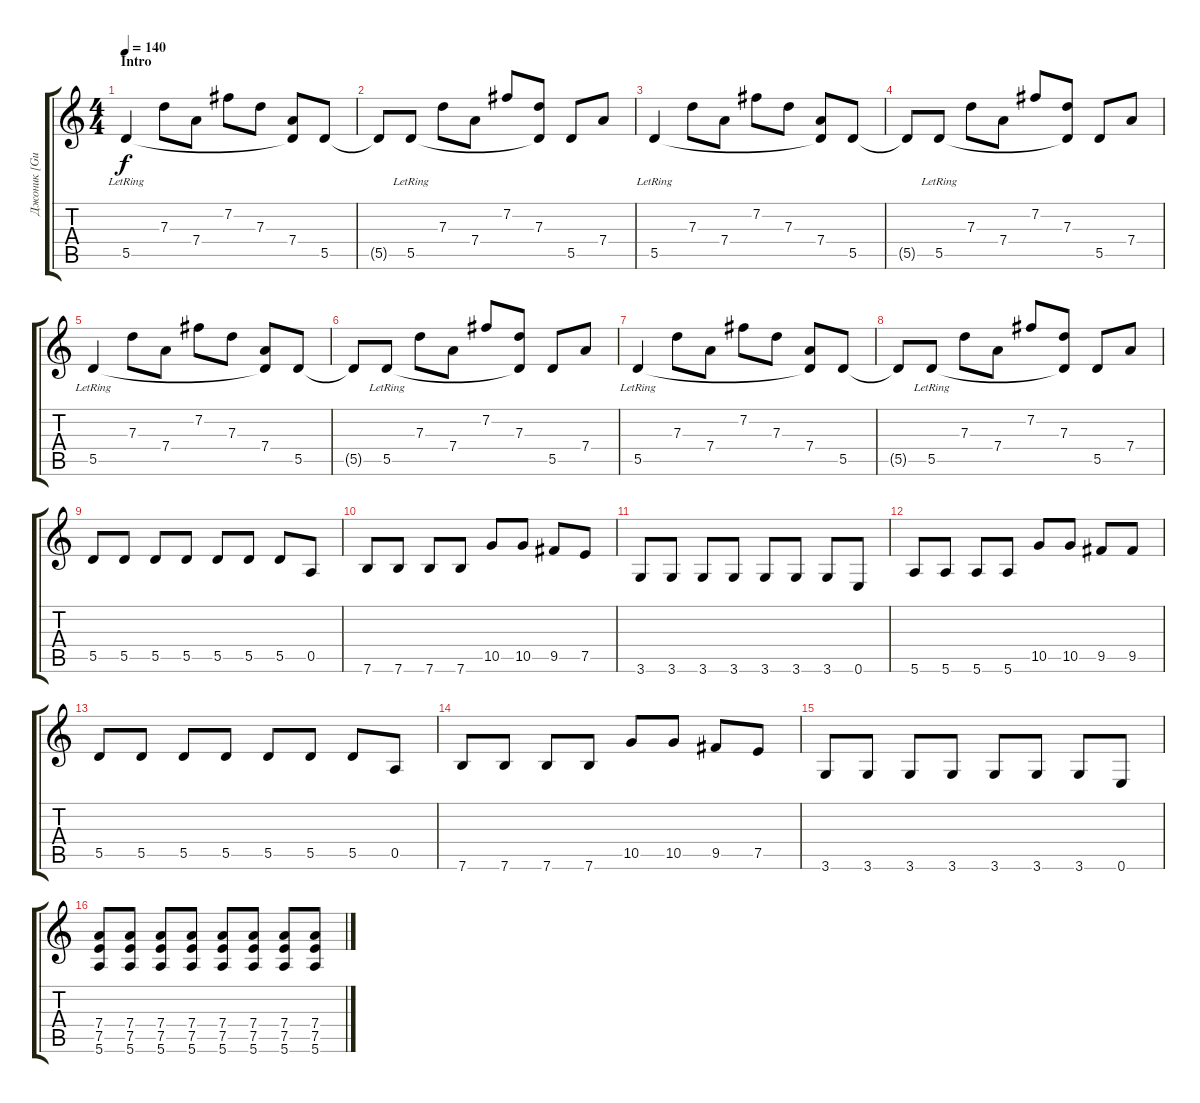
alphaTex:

\track ("Джоник [Guitar]" "Джоник [Gu") {instrument distortionguitar}
\staff {score tabs}
\tuning (E4 B3 G3 D3 A2 E2) {hide}
\ts (4 4)
\section ("" "Intro")
\tempo 140
\clef g2
\ks c
5.5{lr}.4{dy f balance 0 instrument electricguitarclean} 7.3.8 7.4.8 7.2.8 7.3.8 (7.4 5.5{t}).8 5.5.8 |
5.5{t}.8 5.5{lr}.8 7.3.8 7.4.8 7.2.8 (7.3 5.5{t}).8 5.5.8 7.4.8 |
5.5{lr}.4 7.3.8 7.4.8 7.2.8 7.3.8 (7.4 5.5{t}).8 5.5.8 |
5.5{t}.8 5.5{lr}.8 7.3.8 7.4.8 7.2.8 (7.3 5.5{t}).8 5.5.8 7.4.8 |
5.5{lr}.4 7.3.8 7.4.8 7.2.8 7.3.8 (7.4 5.5{t}).8 5.5.8 |
5.5{t}.8 5.5{lr}.8 7.3.8 7.4.8 7.2.8 (7.3 5.5{t}).8 5.5.8 7.4.8 |
5.5{lr}.4 7.3.8 7.4.8 7.2.8 7.3.8 (7.4 5.5{t}).8 5.5.8 |
5.5{t}.8 5.5{lr}.8 7.3.8 7.4.8 7.2.8 (7.3 5.5{t}).8 5.5.8 7.4.8 |
5.5.8{balance 12 instrument distortionguitar} 5.5.8 5.5.8 5.5.8 5.5.8 5.5.8 5.5.8 0.5.8 |
7.6.8 7.6.8 7.6.8 7.6.8 10.5.8 10.5.8 9.5.8 7.5.8 |
3.6.8 3.6.8 3.6.8 3.6.8 3.6.8 3.6.8 3.6.8 0.6.8 |
5.6.8 5.6.8 5.6.8 5.6.8 10.5.8 10.5.8 9.5.8 9.5.8 |
5.5.8 5.5.8 5.5.8 5.5.8 5.5.8 5.5.8 5.5.8 0.5.8 |
7.6.8 7.6.8 7.6.8 7.6.8 10.5.8 10.5.8 9.5.8 7.5.8 |
3.6.8 3.6.8 3.6.8 3.6.8 3.6.8 3.6.8 3.6.8 0.6.8 |
(7.4 7.5 5.6).8 (7.4 7.5 5.6).8 (7.4 7.5 5.6).8 (7.4 7.5 5.6).8 (7.4 7.5 5.6).8 (7.4 7.5 5.6).8 (7.4 7.5 5.6).8 (7.4 7.5 5.6).8
